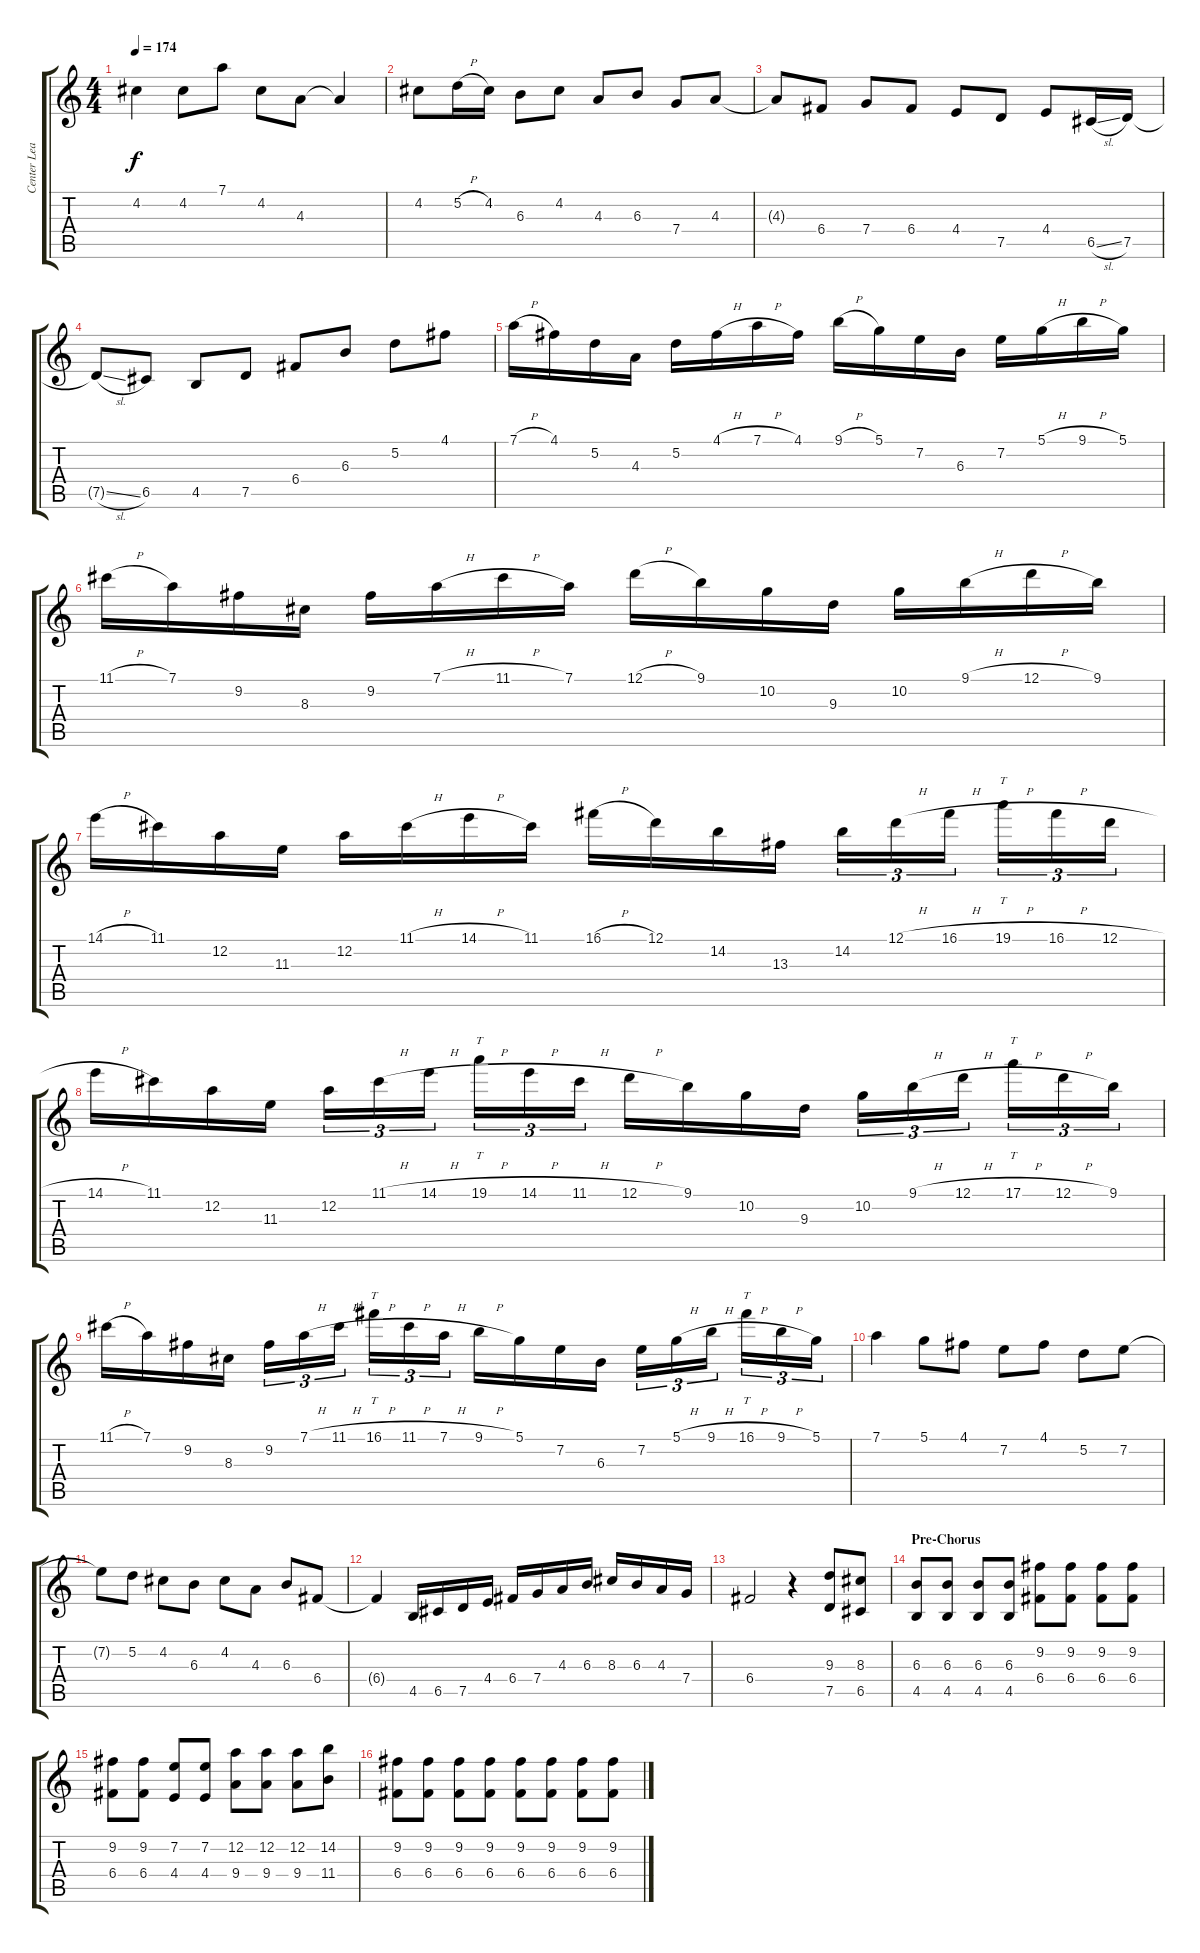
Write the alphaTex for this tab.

\track ("Center Lead" "Center Lea") {instrument overdrivenguitar}
\staff {score tabs}
\tuning (D4 A3 F3 C3 G2 C2) {hide}
\ts (4 4)
\tempo 174
\clef g2
\ks aminor
4.2{t}.4{dy f} 4.2.8 7.1.8 4.2.8 4.3.8 4.3{t}.4 |
4.2.8 5.2{h}.16 4.2.16 6.3.8 4.2.8 4.3.8 6.3.8 7.4.8 4.3.8 |
4.3{t}.8 6.4.8 7.4.8 6.4.8 4.4.8 7.5.8 4.4.8 6.5{sl}.16 7.5.16 |
7.5{sl t}.8 6.5.8 4.5.8 7.5.8 6.4.8 6.3.8 5.2.8 4.1.8 |
7.1{h}.16 4.1.16 5.2.16 4.3.16 5.2.16 4.1{h}.16 7.1{h}.16 4.1.16 9.1{h}.16 5.1.16 7.2.16 6.3.16 7.2.16 5.1{h}.16 9.1{h}.16 5.1.16 |
11.1{h}.16 7.1.16 9.2.16 8.3.16 9.2.16 7.1{h}.16 11.1{h}.16 7.1.16 12.1{h}.16 9.1.16 10.2.16 9.3.16 10.2.16 9.1{h}.16 12.1{h}.16 9.1.16 |
14.1{h}.16 11.1.16 12.2.16 11.3.16 12.2.16 11.1{h}.16 14.1{h}.16 11.1.16 16.1{h}.16 12.1.16 14.2.16 13.3.16 14.2.16{tu (3 2)} 12.1{h}.16{tu (3 2)} 16.1{h}.16{tu (3 2)} 19.1{h}.16{tt tu (3 2)} 16.1{h}.16{tu (3 2)} 12.1{h}.16{tu (3 2)} |
14.1{h}.16 11.1.16 12.2.16 11.3.16 12.2.16{tu (3 2)} 11.1{h}.16{tu (3 2)} 14.1{h}.16{tu (3 2)} 19.1{h}.16{tt tu (3 2)} 14.1{h}.16{tu (3 2)} 11.1{h}.16{tu (3 2)} 12.1{h}.16 9.1.16 10.2.16 9.3.16 10.2.16{tu (3 2)} 9.1{h}.16{tu (3 2)} 12.1{h}.16{tu (3 2)} 17.1{h}.16{tt tu (3 2)} 12.1{h}.16{tu (3 2)} 9.1.16{tu (3 2)} |
11.1{h}.16 7.1.16 9.2.16 8.3.16 9.2.16{tu (3 2)} 7.1{h}.16{tu (3 2)} 11.1{h}.16{tu (3 2)} 16.1{h}.16{tt tu (3 2)} 11.1{h}.16{tu (3 2)} 7.1{h}.16{tu (3 2)} 9.1{h}.16 5.1.16 7.2.16 6.3.16 7.2.16{tu (3 2)} 5.1{h}.16{tu (3 2)} 9.1{h}.16{tu (3 2)} 16.1{h}.16{tt tu (3 2)} 9.1{h}.16{tu (3 2)} 5.1.16{tu (3 2)} |
7.1.4 5.1.8 4.1.8 7.2.8 4.1.8 5.2.8 7.2.8 |
7.2{t}.8 5.2.8 4.2.8 6.3.8 4.2.8 4.3.8 6.3.8 6.4.8 |
6.4{t}.4 4.5.16 6.5.16 7.5.16 4.4.16 6.4.16 7.4.16 4.3.16 6.3.16 8.3.16 6.3.16 4.3.16 7.4.16 |
6.4.2 r.4 (9.3 7.5).8 (8.3 6.5).8 |
\section ("" "Pre-Chorus")
(6.3 4.5).8 (6.3 4.5).8 (6.3 4.5).8 (6.3 4.5).8 (9.2 6.4).8 (9.2 6.4).8 (9.2 6.4).8 (9.2 6.4).8 |
(9.2 6.4).8 (9.2 6.4).8 (7.2 4.4).8 (7.2 4.4).8 (12.2 9.4).8 (12.2 9.4).8 (12.2 9.4).8 (14.2 11.4).8 |
(9.2 6.4).8 (9.2 6.4).8 (9.2 6.4).8 (9.2 6.4).8 (9.2 6.4).8 (9.2 6.4).8 (9.2 6.4).8 (9.2 6.4).8
